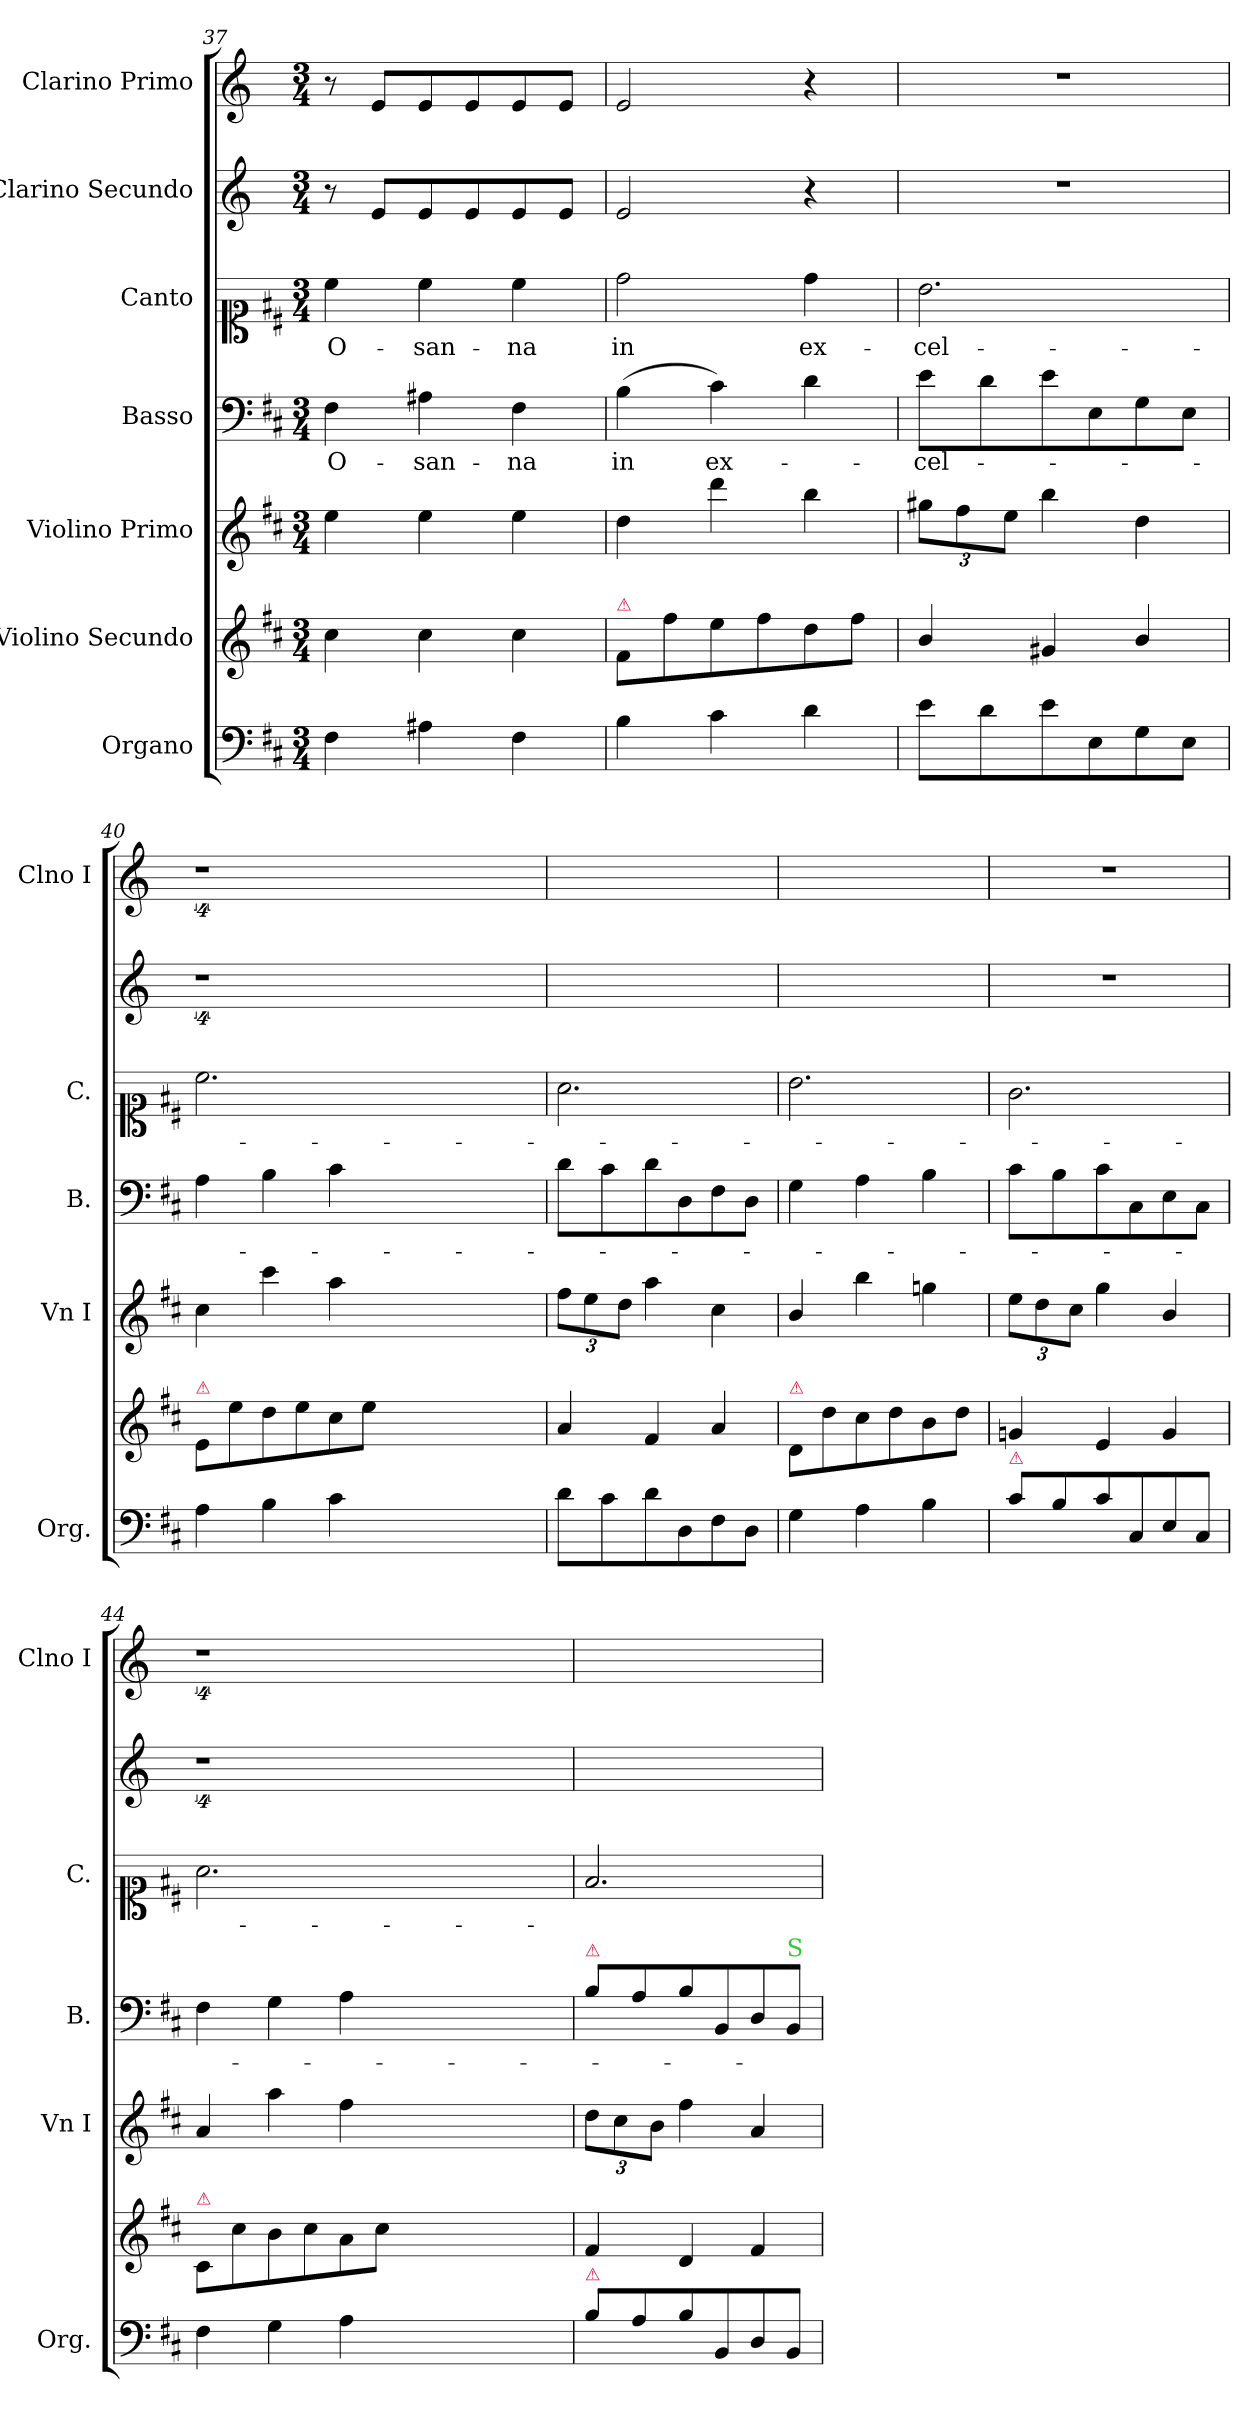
**kern	**kern	**kern	**kern	**text	**kern	**text	**kern	**kern
*part7	*part6	*part5	*part4	*part4	*part3	*part3	*part2	*part1
*staff7	*staff6	*staff5	*staff4	*staff4	*staff3	*staff3	*staff2	*staff1
*I"Organo	*I"Violino Secundo	*I"Violino Primo	*I"Basso	*	*I"Canto	*	*I"Clarino Secundo	*I"Clarino Primo
*I'Org.	*	*I'Vn I	*I'B.	*	*I'C.	*	*	*I'Clno I
*clefF4	*clefG2	*clefG2	*clefF4	*	*clefC1	*	*clefG2	*clefG2
*	*	*	*	*	*	*	*ITrd-1c-2	*ITrd-1c-2
*k[f#c#]	*k[f#c#]	*k[f#c#]	*k[f#c#]	*	*k[f#c#]	*	*k[f#c#]	*k[f#c#]
*M3/4	*M3/4	*M3/4	*M3/4	*	*M3/4	*	*M3/4	*M3/4
=37	=37	=37	=37	=37	=37	=37	=37	=37
4F#\	4cc#\	4ee\	4F#\	O-	4cc#\	O-	8r	8r
.	.	.	.	.	.	.	8f#/L	8f#/L
4A#X\	4cc#\	4ee\	4A#X\	-san-	4cc#\	-san-	8f#/	8f#/
.	.	.	.	.	.	.	8f#/	8f#/
4F#\	4cc#\	4ee\	4F#\	-na	4cc#\	-na	8f#/	8f#/
.	.	.	.	.	.	.	8f#/J	8f#/J
=38	=38	=38	=38	=38	=38	=38	=38	=38
!	!LO:TX:a:color=crimson:t=⚠	!	!	!	!	!	!	!
4B\	8f#/L	4dd\	(4B\	in	2dd\	in	2f#/	2f#/
.	8ff#\	.	.	.	.	.	.	.
4c#\	8ee\	4ddd\	4c#\)	ex-	.	.	.	.
.	8ff#\	.	.	.	.	.	.	.
4d\	8dd\	4bb\	4d\	.	4dd\	ex-	4r	4r
.	8ff#\J	.	.	.	.	.	.	.
=39	=39	=39	=39	=39	=39	=39	=39	=39
8e\L	4b/	12gg#X\L	8e\L	-cel-	2.b\	-cel-	2.r	2.r
.	.	12ff#\	.	.	.	.	.	.
8d\	.	.	8d\	.	.	.	.	.
.	.	12ee\J	.	.	.	.	.	.
8e\	4g#X/	4bb\	8e\	.	.	.	.	.
8E\	.	.	8E\	.	.	.	.	.
8G\	4b/	4dd\	8G\	.	.	.	.	.
8E\J	.	.	8E\J	.	.	.	.	.
=40	=40	=40	=40	=40	=40	=40	=40	=40
!	!LO:TX:a:color=crimson:t=⚠	!	!	!	!	!	!	!
4A\	8e/L	4cc#\	4A\	.	2.cc#\	.	4%9r	4%9r
.	8ee\	.	.	.	.	.	.	.
4B\	8dd\	4ccc#\	4B\	.	.	.	.	.
.	8ee\	.	.	.	.	.	.	.
4c#\	8cc#\	4aa\	4c#\	.	.	.	.	.
.	8ee\J	.	.	.	.	.	.	.
1.ryy	1.ryy	1.ryy	1.ryy	.	1.ryy	.	.	.
=41	=41	=41	=41	=41	=41	=41	=41	=41
8d\L	4a/	12ff#\L	8d\L	.	2.a\	.	2.ryy	2.ryy
.	.	12ee\	.	.	.	.	.	.
8c#\	.	.	8c#\	.	.	.	.	.
.	.	12dd\J	.	.	.	.	.	.
8d\	4f#/	4aa\	8d\	.	.	.	.	.
8D\	.	.	8D\	.	.	.	.	.
8F#\	4a/	4cc#\	8F#\	.	.	.	.	.
8D\J	.	.	8D\J	.	.	.	.	.
=42	=42	=42	=42	=42	=42	=42	=42	=42
!	!LO:TX:a:color=crimson:t=⚠	!	!	!	!	!	!	!
4G\	8d/L	4b/	4G\	.	2.b\	.	2.ryy	2.ryy
.	8dd\	.	.	.	.	.	.	.
4A\	8cc#\	4bb\	4A\	.	.	.	.	.
.	8dd\	.	.	.	.	.	.	.
4B\	8b\	4ggn\	4B\	.	.	.	.	.
.	8dd\J	.	.	.	.	.	.	.
=43	=43	=43	=43	=43	=43	=43	=43	=43
!LO:TX:a:color=crimson:t=⚠	!	!	!	!	!	!	!	!
8c#\L	4gn/	12ee\L	8c#\L	.	2.g\	.	2.r	2.r
.	.	12dd\	.	.	.	.	.	.
8B\	.	.	8B\	.	.	.	.	.
.	.	12cc#\J	.	.	.	.	.	.
8c#\	4e/	4gg\	8c#\	.	.	.	.	.
8C#/	.	.	8C#\	.	.	.	.	.
8E/	4g/	4b/	8E\	.	.	.	.	.
8C#/J	.	.	8C#\J	.	.	.	.	.
=44	=44	=44	=44	=44	=44	=44	=44	=44
!	!LO:TX:a:color=crimson:t=⚠	!	!	!	!	!	!	!
4F#\	8c#/L	4a/	4F#\	.	2.a\	.	4%9r	4%9r
.	8cc#\	.	.	.	.	.	.	.
4G\	8b\	4aa\	4G\	.	.	.	.	.
.	8cc#\	.	.	.	.	.	.	.
4A\	8a\	4ff#\	4A\	.	.	.	.	.
.	8cc#\J	.	.	.	.	.	.	.
1.ryy	1.ryy	1.ryy	1.ryy	.	1.ryy	.	.	.
=45	=45	=45	=45	=45	=45	=45	=45	=45
!	!	!	!LO:TX:a:color=crimson:t=⚠	!	!	!	!	!
!LO:TX:a:color=crimson:t=⚠	!	!	!	!	!	!	!	!
8B\L	4f#/	12dd\L	8B\L	.	2.f#/	.	2.ryy	2.ryy
.	.	12cc#\	.	.	.	.	.	.
8A\	.	.	8A\	.	.	.	.	.
.	.	12b\J	.	.	.	.	.	.
8B\	4d/	4ff#\	8B\	.	.	.	.	.
8BB/	.	.	8BB/	.	.	.	.	.
8D/	4f#/	4a/	8D/	.	.	.	.	.
!	!	!	!LO:TX:a:color=limegreen:t=S	!	!	!	!	!
8BB/J	.	.	8BB/J	.	.	.	.	.
=	=	=	=	=	=	=	=	=
*-	*-	*-	*-	*-	*-	*-	*-	*-
